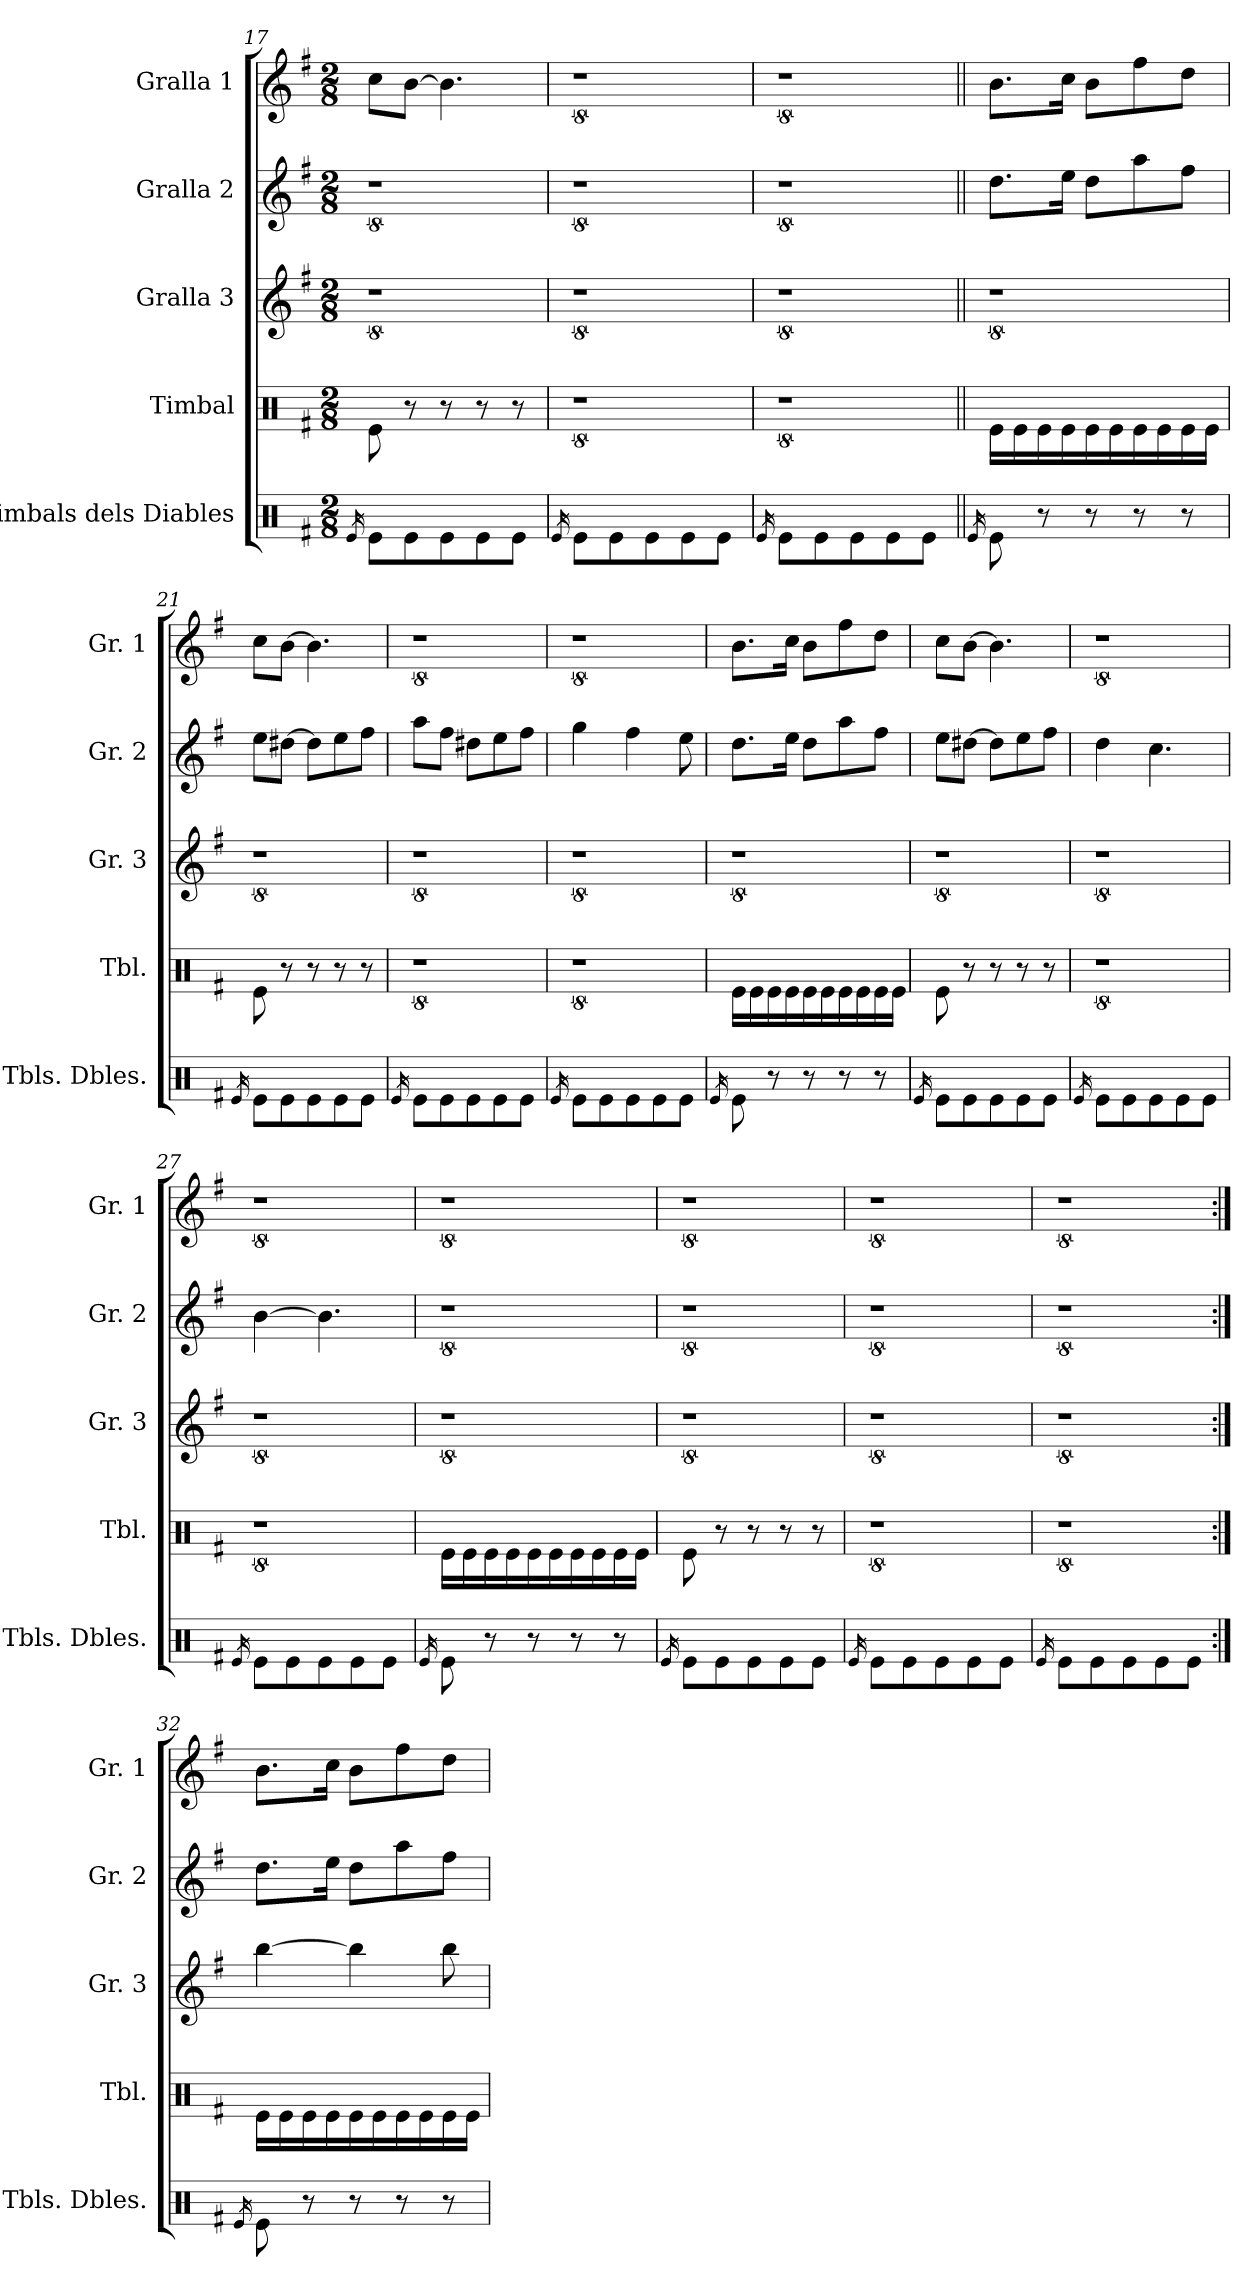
**kern	**kern	**kern	**kern	**kern
*part5	*part4	*part3	*part2	*part1
*staff5	*staff4	*staff3	*staff2	*staff1
*I"Timbals dels Diables	*I"Timbal	*I"Gralla 3	*I"Gralla 2	*I"Gralla 1
*I'Tbls. Dbles.	*I'Tbl.	*I'Gr. 3	*I'Gr. 2	*I'Gr. 1
*clefX	*clefX	*clefG2	*clefG2	*clefG2
*k[f#]	*k[f#]	*k[f#]	*k[f#]	*k[f#]
*G:	*G:	*G:	*G:	*G:
*M2/8+3/8	*M2/8+3/8	*M2/8+3/8	*M2/8+3/8	*M2/8+3/8
=17	=17	=17	=17	=17
16qRe/	.	.	.	.
8Re\L	8Re\	8%5r	8%5r	8cc\L
8Re\	8r	.	.	[8b\J
8Re\	8r	.	.	4.b\]
8Re\	8r	.	.	.
8Re\J	8r	.	.	.
=18	=18	=18	=18	=18
16qRe/	.	.	.	.
8Re\L	8%5r	8%5r	8%5r	8%5r
8Re\	.	.	.	.
8Re\	.	.	.	.
8Re\	.	.	.	.
8Re\J	.	.	.	.
=19	=19	=19	=19	=19
16qRe/	.	.	.	.
8Re\L	8%5r	8%5r	8%5r	8%5r
8Re\	.	.	.	.
8Re\	.	.	.	.
8Re\	.	.	.	.
8Re\J	.	.	.	.
=20||	=20||	=20||	=20||	=20||
16qRe/	.	.	.	.
8Re\	16Re\LL	8%5r	8.dd\L	8.b\L
.	16Re\	.	.	.
8r	16Re\	.	.	.
.	16Re\	.	16ee\Jk	16cc\Jk
8r	16Re\	.	8dd\L	8b\L
.	16Re\	.	.	.
8r	16Re\	.	8aa\	8ff#\
.	16Re\	.	.	.
8r	16Re\	.	8ff#\J	8dd\J
.	16Re\JJ	.	.	.
=21	=21	=21	=21	=21
16qRe/	.	.	.	.
8Re\L	8Re\	8%5r	8ee\L	8cc\L
8Re\	8r	.	[8dd#X\J	[8b\J
8Re\	8r	.	8dd#\L]	4.b\]
8Re\	8r	.	8ee\	.
8Re\J	8r	.	8ff#\J	.
=22	=22	=22	=22	=22
16qRe/	.	.	.	.
8Re\L	8%5r	8%5r	8aa\L	8%5r
8Re\	.	.	8ff#\J	.
8Re\	.	.	8dd#X\L	.
8Re\	.	.	8ee\	.
8Re\J	.	.	8ff#\J	.
!!LO:LB:g=z
=23	=23	=23	=23	=23
16qRe/	.	.	.	.
8Re\L	8%5r	8%5r	4gg\	8%5r
8Re\	.	.	.	.
8Re\	.	.	4ff#\	.
8Re\	.	.	.	.
8Re\J	.	.	8ee\	.
=24	=24	=24	=24	=24
16qRe/	.	.	.	.
8Re\	16Re\LL	8%5r	8.dd\L	8.b\L
.	16Re\	.	.	.
8r	16Re\	.	.	.
.	16Re\	.	16ee\Jk	16cc\Jk
8r	16Re\	.	8dd\L	8b\L
.	16Re\	.	.	.
8r	16Re\	.	8aa\	8ff#\
.	16Re\	.	.	.
8r	16Re\	.	8ff#\J	8dd\J
.	16Re\JJ	.	.	.
=25	=25	=25	=25	=25
16qRe/	.	.	.	.
8Re\L	8Re\	8%5r	8ee\L	8cc\L
8Re\	8r	.	[8dd#X\J	[8b\J
8Re\	8r	.	8dd#\L]	4.b\]
8Re\	8r	.	8ee\	.
8Re\J	8r	.	8ff#\J	.
=26	=26	=26	=26	=26
16qRe/	.	.	.	.
8Re\L	8%5r	8%5r	4dd\	8%5r
8Re\	.	.	.	.
8Re\	.	.	4.cc\	.
8Re\	.	.	.	.
8Re\J	.	.	.	.
=27	=27	=27	=27	=27
16qRe/	.	.	.	.
8Re\L	8%5r	8%5r	[4b\	8%5r
8Re\	.	.	.	.
8Re\	.	.	4.b\]	.
8Re\	.	.	.	.
8Re\J	.	.	.	.
=28	=28	=28	=28	=28
16qRe/	.	.	.	.
8Re\	16Re\LL	8%5r	8%5r	8%5r
.	16Re\	.	.	.
8r	16Re\	.	.	.
.	16Re\	.	.	.
8r	16Re\	.	.	.
.	16Re\	.	.	.
8r	16Re\	.	.	.
.	16Re\	.	.	.
8r	16Re\	.	.	.
.	16Re\JJ	.	.	.
=29	=29	=29	=29	=29
16qRe/	.	.	.	.
8Re\L	8Re\	8%5r	8%5r	8%5r
8Re\	8r	.	.	.
8Re\	8r	.	.	.
8Re\	8r	.	.	.
8Re\J	8r	.	.	.
!!LO:PB:g=z
=30	=30	=30	=30	=30
16qRe/	.	.	.	.
8Re\L	8%5r	8%5r	8%5r	8%5r
8Re\	.	.	.	.
8Re\	.	.	.	.
8Re\	.	.	.	.
8Re\J	.	.	.	.
=31	=31	=31	=31	=31
16qRe/	.	.	.	.
8Re\L	8%5r	8%5r	8%5r	8%5r
8Re\	.	.	.	.
8Re\	.	.	.	.
8Re\	.	.	.	.
8Re\J	.	.	.	.
=32:|!	=32:|!	=32:|!	=32:|!	=32:|!
16qRe/	.	.	.	.
8Re\	16Re\LL	[4bb\	8.dd\L	8.b\L
.	16Re\	.	.	.
8r	16Re\	.	.	.
.	16Re\	.	16ee\Jk	16cc\Jk
8r	16Re\	4bb\]	8dd\L	8b\L
.	16Re\	.	.	.
8r	16Re\	.	8aa\	8ff#\
.	16Re\	.	.	.
8r	16Re\	8bb\	8ff#\J	8dd\J
.	16Re\JJ	.	.	.
=	=	=	=	=
*-	*-	*-	*-	*-
